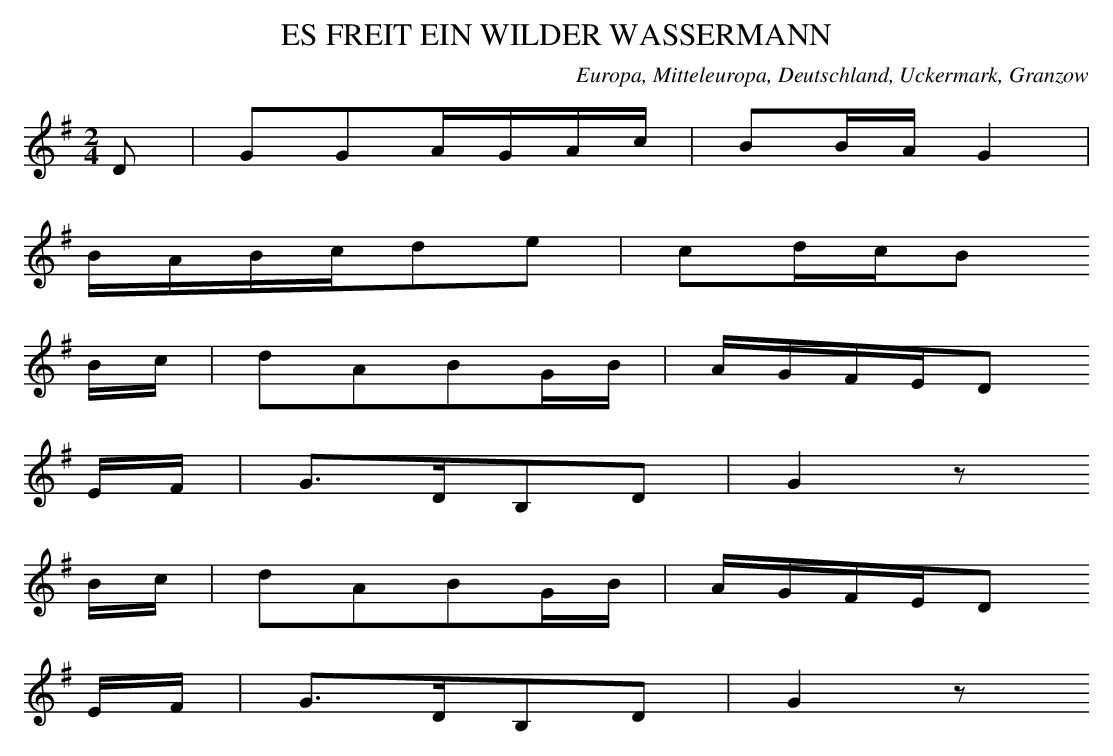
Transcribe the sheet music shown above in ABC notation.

X:1
T: ES FREIT EIN WILDER WASSERMANN
O: Europa, Mitteleuropa, Deutschland, Uckermark, Granzow
M: 2/4
L: 1/16
K: G
D2 | G2G2AGAc | B2BAG4 |
BABcd2e2 | c2dcB2
Bc | d2A2B2GB | AGFED2
EF | G3DB,2D2 | G4z2
Bc | d2A2B2GB | AGFED2
EF | G3DB,2D2 | G4z2
